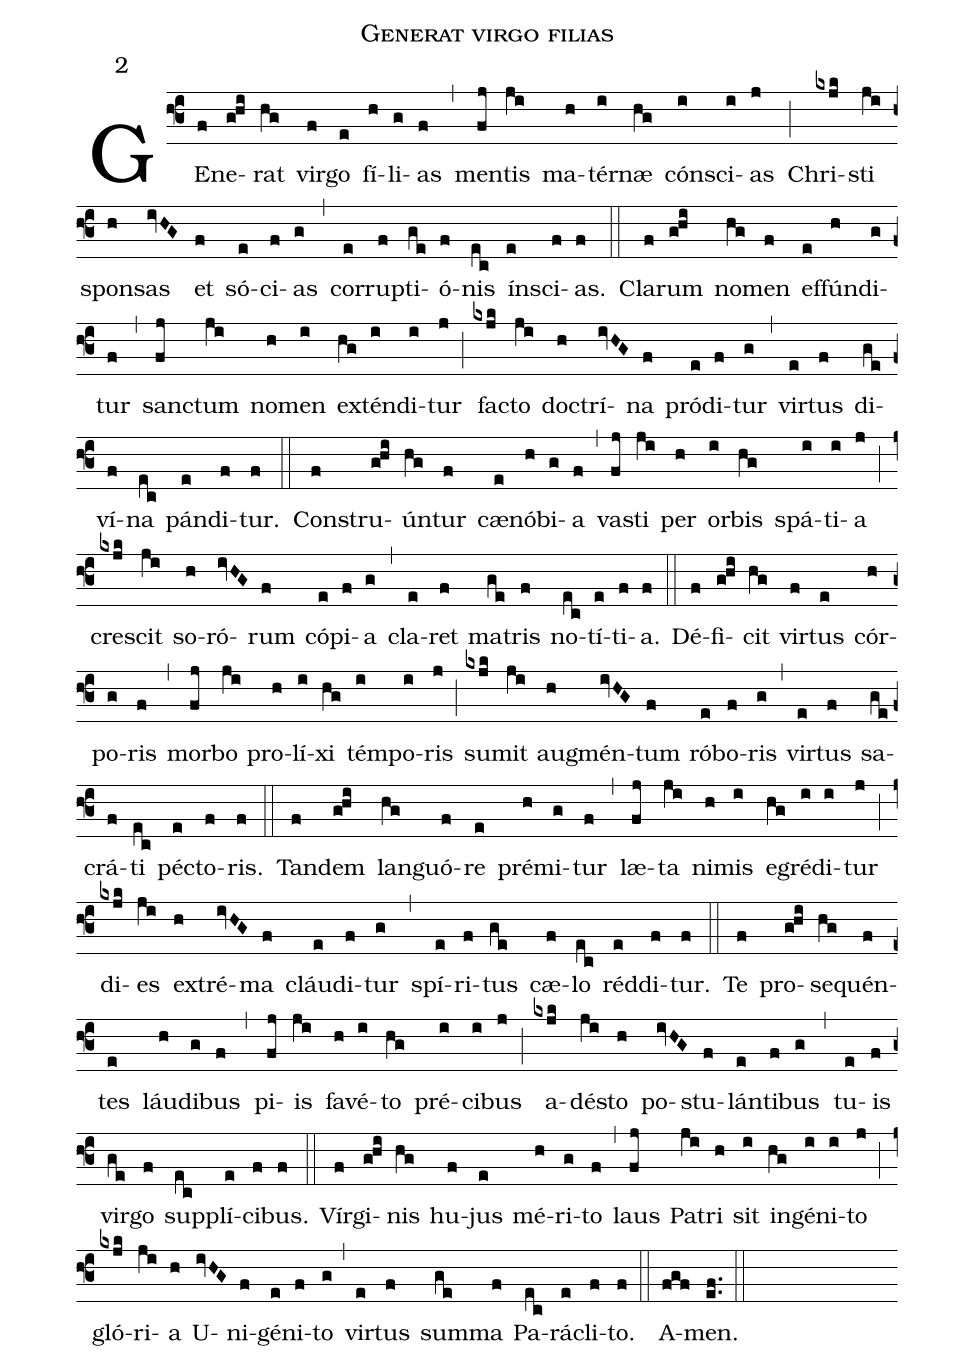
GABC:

name: Generat virgo filias;
mode: 2;
%%
(f3)
GE(f)ne(g!hi)rat(hg) vir(f)go(e) fí(h)li(g)as(f) (,)
men(fj)tis(ji) ma(h)tér(i)næ(hg) cón(i)sci(i)as(j) (;)
Chri(kxjk)sti(ji) spon(h)sas(ivHG) et(f) só(e)ci(f)as(g) (,)
cor(e)rup(f)ti(ge)ó(f)nis(ec) ín(e)sci(f)as.(f) (::)

Cla(f)rum(g!hi) no(hg)men(f) ef(e)fún(h)di(g)tur(f) (,)
san(fj)ctum(ji) no(h)men(i) ex(hg)tén(i)di(i)tur(j) (;)
fa(kxjk)cto(ji) do(h)ctrí(ivHG)na(f) pró(e)di(f)tur(g) (,)
vir(e)tus(f) di(ge)ví(f)na(ec) pán(e)di(f)tur.(f) (::)

Con(f)stru(g!hi)ún(hg)tur(f) cæ(e)nó(h)bi(g)a(f) (,)
va(fj)sti(ji) per(h) or(i)bis(hg) spá(i)ti(i)a(j) (;)
cre(kxjk)scit(ji) so(h)ró(ivHG)rum(f) có(e)pi(f)a(g) (,)
cla(e)ret(f) ma(ge)tris(f) no(ec)tí(e)ti(f)a.(f) (::)

Dé(f)fi(g!hi)cit(hg) vir(f)tus(e) cór(h)po(g)ris(f) (,)
mor(fj)bo(ji) pro(h)lí(i)xi(hg) tém(i)po(i)ris(j) (;)
su(kxjk)mit(ji) aug(h)mén(ivHG)tum(f) ró(e)bo(f)ris(g) (,)
vir(e)tus(f) sa(ge)crá(f)ti(ec) pé(e)cto(f)ris.(f) (::)

Tan(f)dem(g!hi) lan(hg)guó(f)re(e) pré(h)mi(g)tur(f) (,)
læ(fj)ta(ji) ni(h)mis(i) e(hg)gré(i)di(i)tur(j) (;)
di(kxjk)es(ji) ex(h)tré(ivHG)ma(f) cláu(e)di(f)tur(g) (,)
spí(e)ri(f)tus(ge) cæ(f)lo(ec) réd(e)di(f)tur.(f) (::)

Te(f) pro(g!hi)se(hg)quén(f)tes(e) láu(h)di(g)bus(f) (,)
pi(fj)is(ji) fa(h)vé(i)to(hg) pré(i)ci(i)bus(j) (;)
a(kxjk)dé(ji)sto(h) po(ivHG)stu(f)lán(e)ti(f)bus(g) (,)
tu(e)is(f) vir(ge)go(f) sup(ec)plí(e)ci(f)bus.(f) (::)

Vír(f)gi(g!hi)nis(hg) hu(f)jus(e) mé(h)ri(g)to(f) (,)
laus(fj) Pa(ji)tri(h) sit(i) in(hg)gé(i)ni(i)to(j) (;)
gló(kxjk)ri(ji)a(h) U(ivHG)ni(f)gé(e)ni(f)to(g) (,)
vir(e)tus(f) sum(ge)ma(f) Pa(ec)rá(e)cli(f)to.(f) (::)

A(fgf)men.(ef..) (::)
